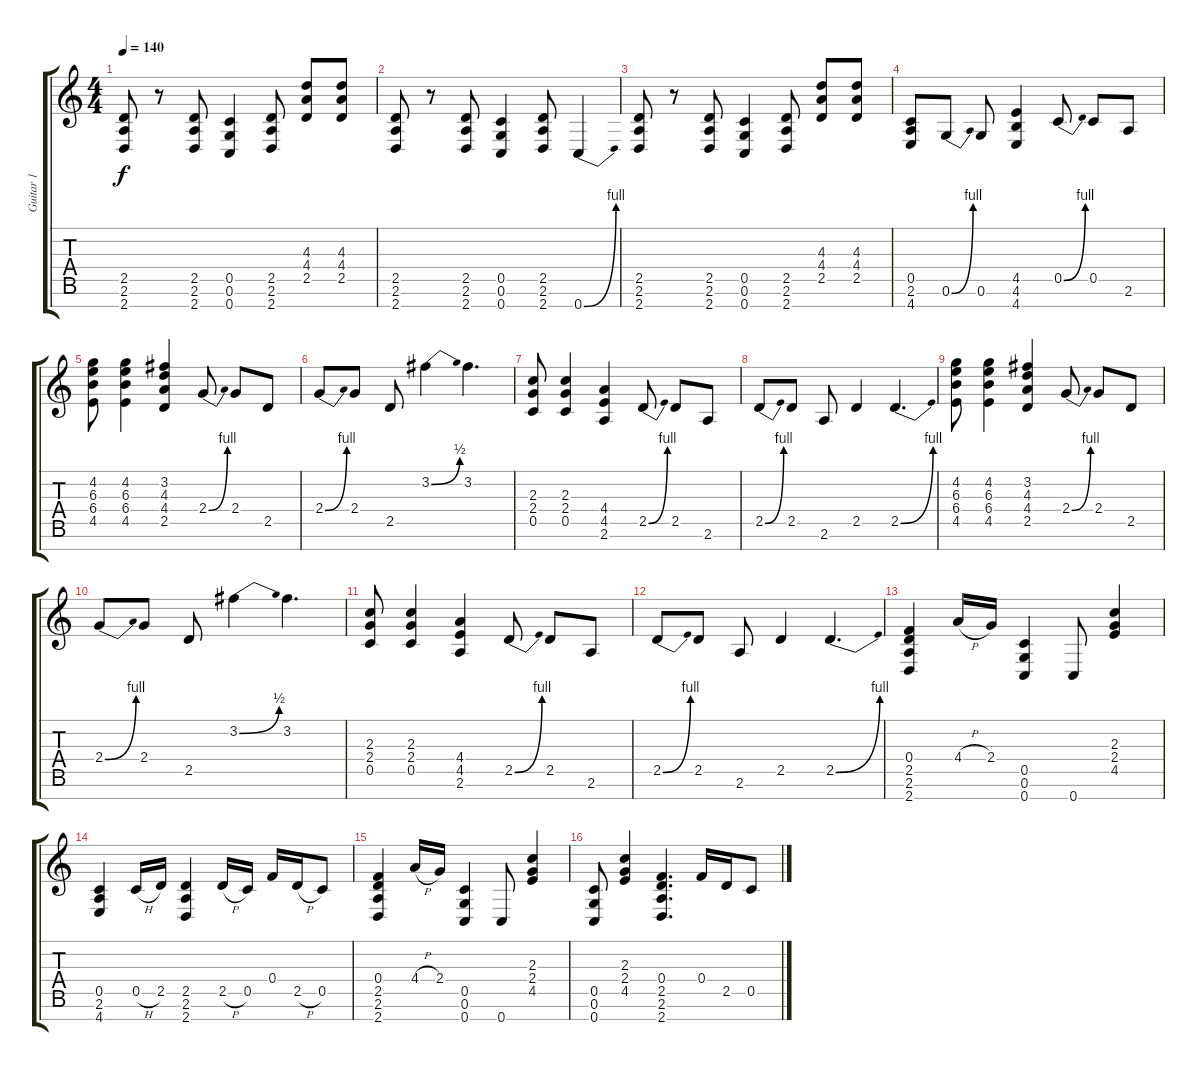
\track ("Guitar 1" "Guitar 1") {solo instrument distortionguitar}
\staff {score tabs}
\tuning (G4 Eb4 Bb3 F3 C3 G2 C2) {hide}
\ts (4 4)
\tempo 140
\clef g2
\ks c
(2.5 2.6 2.7).8{dy f} r.8 (2.5 2.6 2.7).8 (0.5 0.6 0.7).4 (2.5 2.6 2.7).8 (4.3 4.4 2.5).8 (4.3 4.4 2.5).8 |
(2.5 2.6 2.7).8 r.8 (2.5 2.6 2.7).8 (0.5 0.6 0.7).4 (2.5 2.6 2.7).8 0.7{be (bend 0 0 60 4)}.4 |
(2.5 2.6 2.7).8 r.8 (2.5 2.6 2.7).8 (0.5 0.6 0.7).4 (2.5 2.6 2.7).8 (4.3 4.4 2.5).8 (4.3 4.4 2.5).8 |
(0.5 2.6 4.7).8 0.6{be (bend 0 0 60 4)}.8 0.6.8 (4.5 4.6 4.7).4 0.5{be (bend 0 0 60 4)}.8 0.5.8 2.6.8 |
(4.2 6.3 6.4 4.5).8 (4.2 6.3 6.4 4.5).4 (3.2 4.3 4.4 2.5).4 2.4{be (bend 0 0 60 4)}.8 2.4.8 2.5.8 |
2.4{be (bend 0 0 60 4)}.8 2.4.8 2.5.8 3.2{be (bend 0 0 60 2)}.4 3.2.4{d} |
(2.3 2.4 0.5).8 (2.3 2.4 0.5).4 (4.4 4.5 2.6).4 2.5{be (bend 0 0 60 4)}.8 2.5.8 2.6.8 |
2.5{be (bend 0 0 60 4)}.8 2.5.8 2.6.8 2.5.4 2.5{be (bend 0 0 60 4)}.4{d} |
(4.2 6.3 6.4 4.5).8 (4.2 6.3 6.4 4.5).4 (3.2 4.3 4.4 2.5).4 2.4{be (bend 0 0 60 4)}.8 2.4.8 2.5.8 |
2.4{be (bend 0 0 60 4)}.8 2.4.8 2.5.8 3.2{be (bend 0 0 60 2)}.4 3.2.4{d} |
(2.3 2.4 0.5).8 (2.3 2.4 0.5).4 (4.4 4.5 2.6).4 2.5{be (bend 0 0 60 4)}.8 2.5.8 2.6.8 |
2.5{be (bend 0 0 60 4)}.8 2.5.8 2.6.8 2.5.4 2.5{be (bend 0 0 60 4)}.4{d} |
(0.4 2.5 2.6 2.7).4 4.4{h}.16 2.4.16 (0.5 0.6 0.7).4 0.7.8 (2.3 2.4 4.5).4 |
(0.5 2.6 4.7).4 0.5{h}.16 2.5.16 (2.5 2.6 2.7).4 2.5{h}.16 0.5.16 0.4.16 2.5{h}.16 0.5.8 |
(0.4 2.5 2.6 2.7).4 4.4{h}.16 2.4.16 (0.5 0.6 0.7).4 0.7.8 (2.3 2.4 4.5).4 |
(0.5 0.6 0.7).8 (2.3 2.4 4.5).4 (0.4 2.5 2.6 2.7).4{d} 0.4.16 2.5.16 0.5.8
